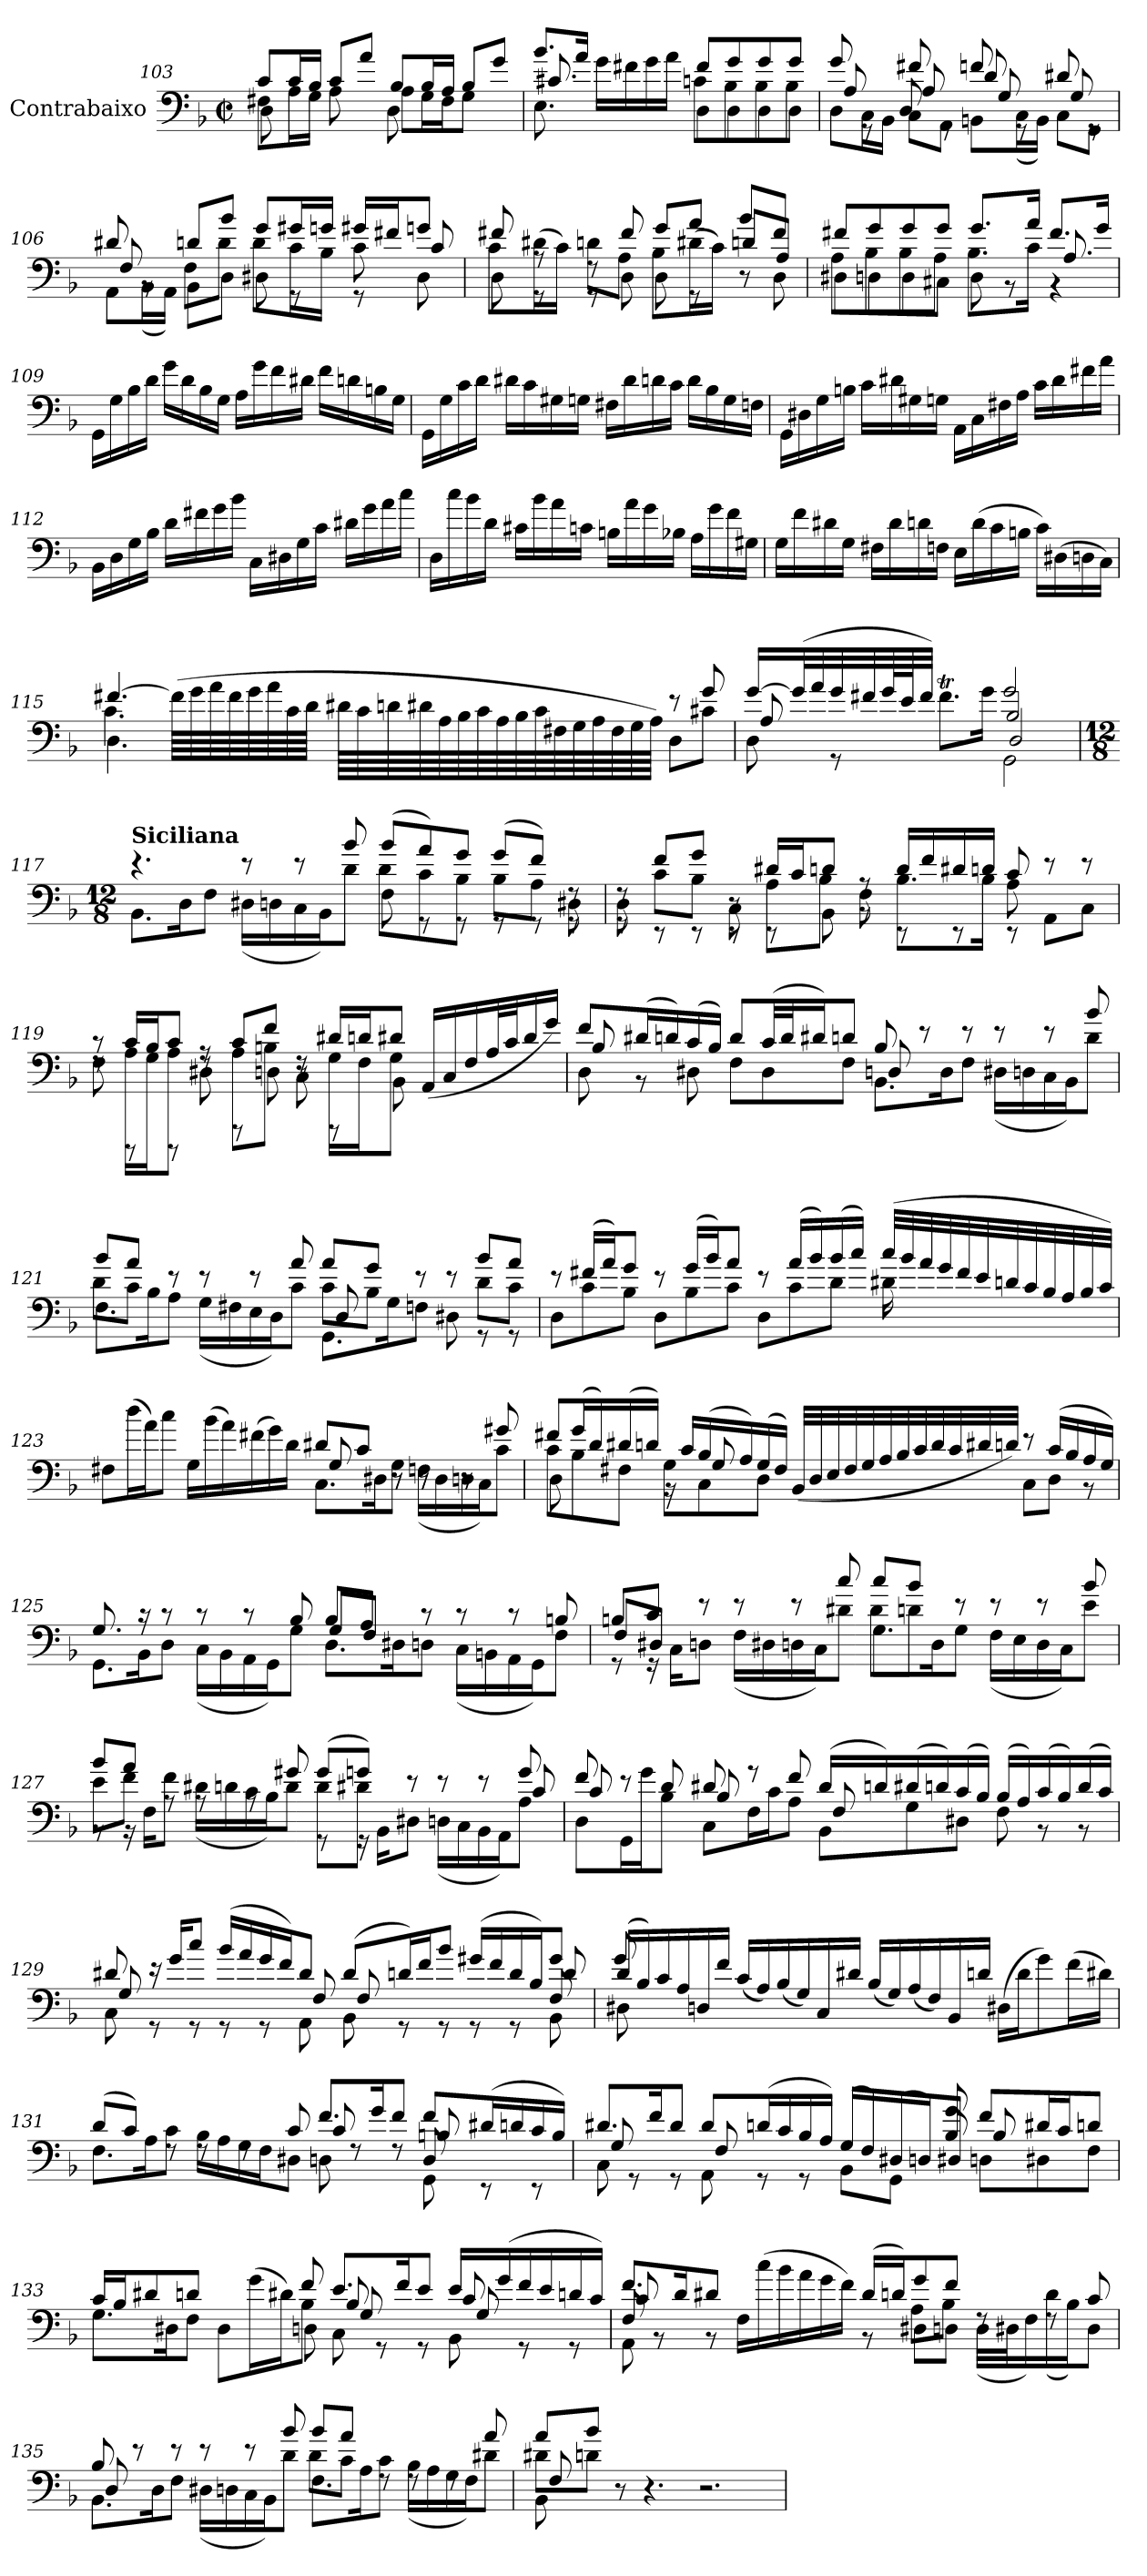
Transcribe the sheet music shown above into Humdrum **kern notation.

**kern
*part1
*staff1
*I"Contrabaixo
*I'Cb.
*clefF4
*ITrd7c12
*k[b-]
*M2/2
*met(c|)
=103
*^
*	*^
8C/L	8FF#X\L	8DD\
16C/L	16AA\L	8ryy
16BB-/JJ	16GG\JJ	.
8C/L	8AA\	4ryy
8A/J	8ryy	.
8BB-/L	8AA\L	8DD\
16BB-/L	16GG\L	8ryy
16AA/JJ	16FF#\J	.
8BB-/L	8GG\J	4ryy
8G/J	8ryy	.
!!LO:LB:g=z	!!	!!
=104	=104	=104
8.B-/L	8.EE\	8.C#X/
16A/Jk	16ryy	16ryy
4ryy	16G\LL	4ryy
.	16F#X\	.
.	16G\	.
.	16A\JJ	.
8F#/L	8DD\L	8Cn\L
8G/	8DD\	8BB-\
8G/	8DD\	8BB-\
8G/J	8DD\J	8BB-\J
=105	=105	=105
*	*	*^
8G/	8DD\L	8AA/	4ryy
8ryy	16CC\L	8rGG	.
.	16BBB-\JJ	.	.
8F#X/	8CC\L	8AA/	8DD/
8ryy	8AAA\J	8rGG	8ryy
8Fn/	8BBBn\L	8D/	8GG/
8ryy	(<16CC\L	8rGG	8ryy
.	16BBB\JJ)	.	.
8D#X/	8CC\L	8GG/	4ryy
8ryy	8GGG\J	8rGG	.
*	*	*v	*v
=106	=106	=106
8D#X/	8AAA\L	8FF/
8rBB	(<16BBB-\L	8rGGyy
.	16AAA\JJ)	.
8Dn/L	8BBB-\L	8FF\L
8B-/J	8DD\J	8D\J
8G/L	8DD#X\	8D\L
16G#X/L	8rGG	16C\L
16Gn/JJ	.	16BB-\JJ
16G#X/LL	8rGG	8C\
16F#X/J	.	.
8Gn/J	8DD#\	8C/
!!LO:LB:g=z	!!	!!
=107	=107	=107
8F#X/	8DD\	8C\L
8rA	8rGG	(<16D#X\L
.	.	16C\JJ)
8rF	8rGG	8Dn\L
8F#/	8DD\	8AA\J
8G/L	8DD\	8BB-\L
8A/J	8rGG	(<16D#X\L
.	.	16C\JJ)
8B-/L	8r	8Dn/L
8F#/J	8DD\	8AA/J
=108	=108	=108
8F#X/L	8DD#X\L	8AA\L
8G/	8DDn\	8BB-\
8G/	8DD\	8BB-\
8G/J	8CC#X\J	8AA\J
8.G/L	8DD\	8.BB-\L
.	8rBB	.
16A/Jk	.	16C\Jk
8.F#/L	4rBB	8.AA/
16G/Jk	.	16ryy
*v	*v	*v
=109
16GGG\LL
16GG\
16BB-\
16D\JJ
16G\LL
16D\
16BB-\
16GG\JJ
16AA\LL
16G\
16F\
16D#X\JJ
16F\LL
16Dn\
16BBn\
16GG\JJ
!!LO:LB:g=z
=110
16GGG\LL
16GG\
16C\
16D\JJ
16D#X\LL
16C\
16GG#X\
16GGn\JJ
16FF#X\LL
16D#\
16Dn\
16C\JJ
16D\LL
16BB-\
16GG\
16FFn\JJ
=111
16GGG\LL
16DD#X\
16GG\
16BBn\JJ
16C\LL
16D#X\
16GG#X\
16GGn\JJ
16AAA\LL
16CC\
16FF#X\
16AA\JJ
16C\LL
16D#\
16F#X\
16A\JJ
=112
16BBB-\LL
16DD\
16GG\
16BB-\JJ
16D\LL
16F#X\
16G\
16B-\JJ
16CC\LL
16DD#X\
16GG\
16C\JJ
16D#X\LL
16G\
16A\
16c\JJ
!!LO:LB:g=z
=113
16DD\LL
16c\
16B-\
16D\JJ
16C#X\LL
16B-\
16A\
16Cn\JJ
16BBn\LL
16A\
16G\
16BB-X\JJ
16AA\LL
16G\
16F\
16GG#X\JJ
=114
16GG\LL
16F\
16D#X\
16GG\JJ
16FF#X\LL
16D#\
16Dn\
16FFn\JJ
16EE\LL
(>16D\
16C\
16BBn\JJ
16C\LL)
(>16DD#X\
16DDn\
16CC\JJ)
!!LO:LB:g=z
=115
*^
*	*^
[4.F#X/	4.DD\	4.C\
*MM40	*	*
(>64F#\LLLL]	8ryy	8ryy
64G\	.	.
64A\	.	.
64F#\	.	.
64G\	.	.
64A\	.	.
64C\	.	.
64D\JJJJ	.	.
64D#X\LLLL	4ryy	2ryy
64C\	.	.
64Dn\	.	.
64D#X\	.	.
64AA\	.	.
64BB-\	.	.
64C\	.	.
64AA\	.	.
64BB-\	.	.
64C\	.	.
64FF#X\	.	.
64GG\	.	.
64AA\	.	.
64FF#\	.	.
64GG\	.	.
64AA\JJJJ)	.	.
8r	8DD\L	.
8G/	8C#X\J	.
=116	=116	=116
*	*	*^
[16G/LL	8DD\	8AA/	2ryy
(>32G/L]	.	.	.
32A/	.	.	.
32G/	8r	8ryy	.
32F#X/	.	.	.
64G/L	.	.	.
64E/J	.	.	.
32F#/JJJ)	.	.	.
8.F#t\L	4ryy	4ryy	.
16G\Jk	.	.	.
2G/	2GGG\	2BB-/	2DD/
*v	*v	*v	*v
!!LO:PB:g=z
=117
*M12/8
*^
*	*^
*	*	*^
!LO:TX:a:B:t=Siciliana	!	!	!
*	*	*v	*v
4.r	8.BBB-\L	2.ryy
.	16DD\K	.
.	8FF\J	.
8r	(<16DD#X\LL	.
.	16DDn\	.
8r	16CC\	.
.	16BBB-\J)	.
8B-/	8D\J	.
(>8B-/L	8FF\	8D\L
8A/)	8rGG	8C\
8G/J	8rGG	8BB-\J
(>8G/L	8rGG	8BB-\L
8F/J)	8rGG	8AA\J
8rF	8DD#X\	8rGG
=118	=118	=118
8rF	8DD\	8rGG
8F/L	8rEE	8C\L
8G/J	8rEE	8BB-\J
8r	8CC\	8rEE
16D#X/LL	8rEE	8AA\L
16C/J	.	.
8Dn/J	8BBB-\	8BB-\J
8rA	8FF\	8rBB
16D/LL	8rEE	8.BB-\L
16F/	.	.
16D#X/	8rEE	.
16Dn/JJ	.	16BB-\Jk
8C/	8rEE	8AA\
8r	8AAA\L	4ryy
8r	8CC\J	.
=119	=119	=119
8rF	8rc	8FF\
16C/LL	16AA\LL	8rBBBB
16BB-/J	16GG\J	.
8C/J	8AA\J	8rBBBB
8rF	8rA	8DD#X\
8C/L	8AA\L	8rFFF
8F/J	8BBn\J	8DDn\
8r	8rF	8CC\
16D#X/LL	16GG\LL	8rFFF
16Dn/J	16FF\J	.
8D#X/J	8GG\J	8BBB-\
(<16AAA/LL	4ryy	4ryy
16CC/	.	.
16FF/	.	.
32AA/L	.	.
32C/J	.	.
16D#/	8ryy	8ryy
16G/JJ)	.	.
!!LO:LB:g=z	!!	!!
=120	=120	=120
8F/L	8DD\	8BB-/
(>16D#X/L	8r	8ryy
16Dn/)	.	.
(>16C/	8DD#X\	8ryy
16BB-/JJ)	.	.
8D/L	8FF\L	4ryy
(>32C/LL	8DD#\	.
32D/J	.	.
16D#X/J)	.	.
8Dn/J	8FF\J	8ryy
8BB-/	8.BBB-\L	8DDn/
8r	.	8ryy
.	16DD\K	.
8r	8FF\J	8ryy
8r	(<16DD#X\LL	8ryy
.	16DDn\	.
8r	16CC\	8ryy
.	16BBB-\J)	.
8B-/	8D\J	8ryy
=121	=121	=121
*	*	*^
8B-/L	8.FF\L	8D\L	2.ryy
8A/J	.	8C\J	.
.	16BB-\K	.	.
8r	8AA\J	8ryy	.
8r	(<16GG\LL	8ryy	.
.	16FF#X\	.	.
8r	16EE\	8ryy	.
.	16DD\J)	.	.
8A/	8C\J	8ryy	.
8A/L	8.GGG\L	8C\L	8DD/
8G/J	.	8BB-\J	8ryy
.	16GG\K	.	.
8r	8FFn\J	8ryy	8ryy
8r	8DD#X\	8ryy	8ryy
8B-/L	8rGG	8D\L	8ryy
8A/J	8rGG	8C\J	8ryy
*	*v	*v	*v
!!LO:LB:g=z
=122	=122
8r	8DD\L
(>16F#X/LL	8C\
16A/J)	.
8G/J	8BB-\J
8r	8DD\L
(>16G/LL	8BB-\
16B-/J)	.
8A/J	8C\J
8r	8DD\L
(>16A/LL	8C\
16B-/)	.
(>16B-/	8D\J
16c/JJ)	.
(>32c/LLL	16D#X\
32B-/	.
32A/	16ryy
32G/	.
32F#/	4ryy
32E/	.
32Dn/	.
32C/	.
32BB-/	.
32AA/	.
32BB-/	.
32C/JJJ)	.
=123	=123
*	*^
8FF#X\L	2.ryy	2.ryy
(>16d\L	.	.
16A\J)	.	.
8c\J	.	.
16GG\LL	.	.
(>16B-\	.	.
16A\)	.	.
(>16F#X\	.	.
16G\)	.	.
16D\JJ	.	.
8D#X/L	8.CC\L	8GG/
8C/J	.	8ryy
.	16DD#X\K	.
8r	8GG\J	8r
8r	(<16FFn\LL	8r
.	16DD#\	.
8r	16DDn\	8r
.	16CC\J)	.
8G#X/	8C\J	8ryy
!!LO:LB:g=z	!!	!!
=124	=124	=124
8F#X/L	8C\L	8DD\
(>16G/L	8BB-\	8ryy
16D/)	.	.
(>16D#X/	8FF#X\J	8ryy
16Dn/JJ)	.	.
16rBB	8GG\L	8ryy
16C/LL	.	.
(>16BB-/	8CC\	8GG/
16AA/)	.	.
(>16GG/	8DD\J	8ryy
16FF#/JJ)	.	.
(<32BBB-/LLL	4ryy	4ryy
32DD/	.	.
32EE/	.	.
32FF#/	.	.
32GG/	.	.
32AA/	.	.
32BB-/	.	.
32C/	.	.
32D/	8ryy	2ryy
32C/	.	.
32D#X/	.	.
32Dn/JJJ)	.	.
8r	8CC\L	.
(>16C/LL	8DD\J	.
16BB-/	.	.
16AA/	8rBB	.
16GG/JJ)	.	.
=125	=125	=125
8.GG/	8.GGG\L	2.ryy
16r	16BBB-\K	.
8r	8DD\J	.
8r	(<16CC\LL	.
.	16BBB-\	.
8r	16AAA\	.
.	16GGG\J)	.
8BB-/	8GG\J	.
8BB-/L	8.DD\L	8GG/L
8AA/J	.	8FF/J
.	16DD#X\K	.
8r	8DDn\J	8ryy
8r	(<16CC\LL	8ryy
.	16BBBn\	.
8r	16AAA\	8ryy
.	16GGG\J)	.
8BBn/	8FF\J	8ryy
!!LO:LB:g=z	!!	!!
=126	=126	=126
8BBn/L	8rGG	8FF/L
8C/J	16rGG	8DD#X/J
.	16CC\KL	.
8r	8DDn\J	8ryy
8r	(<16FF\LL	8ryy
.	16DD#X\	.
8r	16DDn\	8ryy
.	16CC\J)	.
8c/	8D#X\J	8ryy
8c/L	8.GG\L	8D#\L
8B-/J	.	8Dn\J
.	16DD\K	.
8r	8GG\J	8ryy
8r	(<16FF\LL	8ryy
.	16EE\	.
8r	16DD\	8ryy
.	16CC\J)	.
8B-/	8E\J	8ryy
=127	=127	=127
8B-/L	8rBB	8E\L
8A/J	16rBB	8F\J
.	16FF\KL	.
8rA	8F\J	8ryy
8rA	(<16D#X\LL	8ryy
.	16Dn\	.
8rA	16C\	8ryy
.	16BB-\J)	.
8G#X/	8D\J	8ryy
(>8G#/L	8rGG	8D\L
8Gn/J)	16rGG	8D#X\J
.	16BBB-\KL	.
8r	8DD#X\J	8ryy
8r	(<16DDn\LL	8ryy
.	16CC\	.
8r	16BBB-\	8ryy
.	16AAA\J)	.
8G/	8AA\J	8C/
!!LO:LB:g=z	!!	!!
=128	=128	=128
8F/	8DD\L	8C/
8r	16GGG\L	8ryy
.	16G\J	.
8D/	8BB-\J	8ryy
8D#X/	8CC\L	8BB-/
8r	16FF\L	8ryy
.	16C\J	.
8F/	8AA\J	8ryy
(>16D#/LL	8BBB-\L	8FF/
16Dn/)	.	.
(>16D#X/	8GG\	8ryy
16Dn/)	.	.
(>16C/	8DD#X\J	8ryy
16BB-/JJ)	.	.
(>16BB-/LL	8FF\	8ryy
16AA/)	.	.
(>16C/	8r	8ryy
16BB-/)	.	.
(>16D/	8r	8ryy
16C/JJ)	.	.
=129	=129	=129
*	*	*^
8D#X/	8CC\	8GG/	8ryy
16r	8r	8ryy	8ryy
16G/KL	.	.	.
8c/J	8r	8ryy	8ryy
(>16B-/LL	8r	8ryy	8ryy
16A/	.	.	.
16G/	8r	8ryy	8ryy
16F/J)	.	.	.
8D#/J	8AAA\	8FF/	8ryy
(>8D#/L	8BBB-\	8FF/	8ryy
16Dn/L)	8r	8ryy	8ryy
16F/J	.	.	.
8B-/J	8r	8ryy	8ryy
(>16G#X/LL	8r	8ryy	8ryy
16F/	.	.	.
16D/	8r	8ryy	8ryy
16BB-/J)	.	.	.
8G#/J	8BBB-\	8D/	8FF/
*	*	*v	*v
!!LO:LB:g=z
=130	=130	=130
(<16D/LL	8DD#X\	8G/
16BB-/)	.	.
16C/	8ryy	8ryy
16AA/	.	.
16DDn/	8ryy	8ryy
16F/JJ	.	.
(<16C/LL	4ryy	4ryy
16AA/)	.	.
(<16BB-/	.	.
16GG/)	.	.
16CC/	8ryy	8ryy
16D#X/JJ	.	.
(<16BB-/LL	4ryy	4ryy
16GG/)	.	.
(<16AA/	.	.
16FF/)	.	.
16BBB-/	8ryy	8ryy
16Dn/JJ	.	.
(>16DD#X\LL	4ryy	4ryy
16D\J	.	.
8G\)	.	.
(>16F\L	8ryy	8ryy
16D#X\JJ)	.	.
=131	=131	=131
*	*	*^
(>8D/L	8.FF\L	8ryy	2.ryy
8C/J)	.	8ryy	.
.	16AA\K	.	.
8ryy	8C\J	8rF	.
8ryy	16BB-\LL	8rF	.
.	16AA\	.	.
8ryy	16GG\	8rF	.
.	16FF\J	.	.
8C/	8DD#X\J	8rFyy	.
8.F/L	8DDn\	8C/	8ryy
.	8rF	8ryy	8ryy
16G/K	.	.	.
8F/J	8rF	8ryy	8ryy
8F/L	8GGG\	8BBn/	8DD/
(>16D#X/L	8r	8ryy	8ryy
16Dn/	.	.	.
16C/	8r	8ryy	8ryy
16BB/JJ)	.	.	.
*	*	*v	*v
!!LO:LB:g=z
=132	=132	=132
8.D#X/L	8CC\	8GG/
.	8r	8ryy
16F/K	.	.
8D#/J	8r	8ryy
8D#/L	8AAA\	8FF/
(>16Dn/L	8r	8ryy
16C/	.	.
16BB-/	8r	8ryy
16AA/JJ)	.	.
(>16GG/LL	8BBB-\L	8ryy
16FF/)	.	.
(>16DD#X/	8GGG\J	8ryy
16DDn/J)	.	.
8DD#X/J	8BB-/	8G/
8F/L	8DDn\L	8BB-/
16D#X/L	8DD#X\	8ryy
16C/J	.	.
8Dn/J	8FF\J	8ryy
=133	=133	=133
*	*	*^
16C/LL	8.GG\L	8ryy	2.ryy
16BB-/J	.	.	.
8D#X/	.	8ryy	.
.	16DD#X\K	.	.
8Dn/J	8FF\J	8ryy	.
8ryy	8DD#\L	4ryy	.
8ryy	(<16G\L	.	.
.	16D#X\J)	.	.
8F/	8BB-\J	8DDn\	.
8.E/L	8CC\	8BB-/	8GG/
.	8r	8rAyy	8ryy
16F/K	.	.	.
8E/J	8r	8ryy	8ryy
16E/LL	8BBB-\	8C/	8GG/
(>16G/	.	.	.
16F/	8r	8ryy	8ryy
16E/	.	.	.
16Dn/	8r	8ryy	8ryy
16C/JJ)	.	.	.
!!LO:LB:g=z	!!	!!	!!
=134	=134	=134	=134
8.F/L	8AAA\	8C/	8FF/
.	8r	8rFyy	8ryy
16D/K	.	.	.
8D#X/J	8r	8ryy	8ryy
4ryy	16FF\LL	4ryy	4ryy
.	(>16c\	.	.
.	16B-\	.	.
.	16A\	.	.
8ryy	16G\	8ryy	8ryy
.	16F\JJ)	.	.
(>16D#/LL	8r	8ryy	8ryy
16Dn/J)	.	.	.
8G/	8DD#X\L	8AA\L	8ryy
8F/J	8DDn\J	8BB-\J	8ryy
8rF	(<32DD\LLL	8ryy	8ryy
.	32DD#X\J	.	.
.	16FF\)	.	.
8rF	(<16D\	8ryy	8ryy
.	16BB-\J)	.	.
8C/	8DD#\J	8ryy	8ryy
*	*	*v	*v
=135	=135	=135
8BB-/	8.BBB-\L	8DD/
8r	.	8ryy
.	16DD\K	.
8r	8FF\J	8ryy
8r	(<16DD#X\LL	8ryy
.	16DDn\	.
8r	16CC\	8ryy
.	16BBB-\J)	.
8B-/	8D\J	8ryy
8B-/L	8.FF\L	8D\L
8A/J	.	8C\J
.	16AA\K	.
8rF	8C\J	8ryy
8rF	(<16BB-\LL	8ryy
.	16AA\	.
8rF	16GG\	8ryy
.	16FF\J)	.
8A/	8D#X\J	8ryy
=136	=136	=136
*	*	*^
8A/L	8BBB-\	8D#X\L	8FF/
8B-/J	8ryy	8Dn\J	8ryy
8r	8ryy	8ryy	8ryy
4.r	4.ryy	4.ryy	4.ryy
2.r	2.ryy	2.ryy	2.ryy
*v	*v	*v	*v
=
*-
